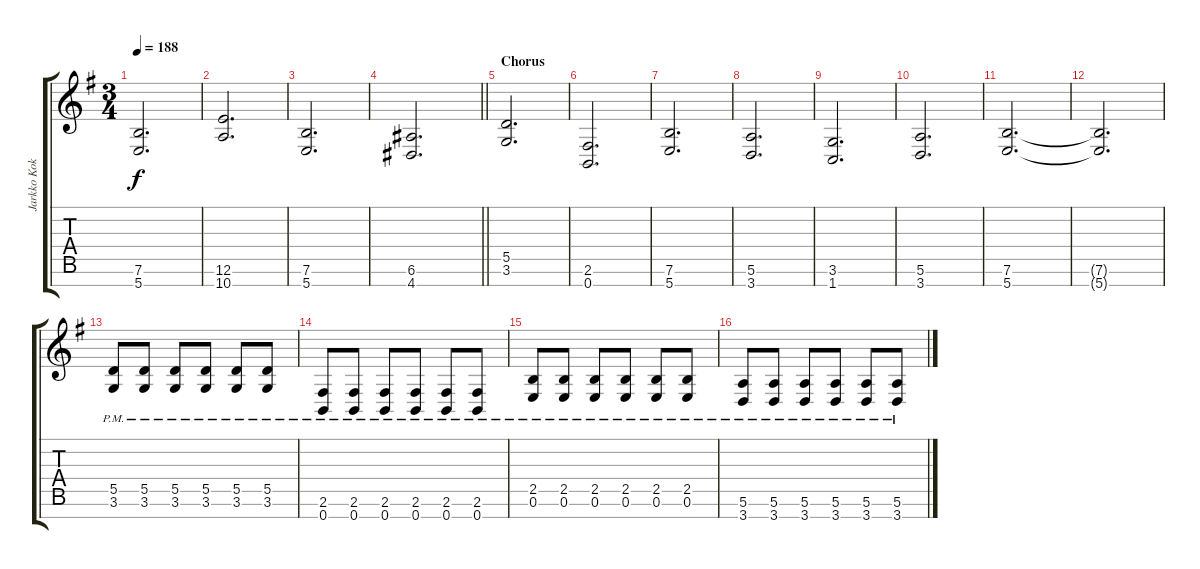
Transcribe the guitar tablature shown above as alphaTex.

\track ("Jarkko Kokko (guitar)" "Jarkko Kok") {instrument distortionguitar}
\staff {score tabs}
\tuning (E4 B3 G3 D3 A2 E2 B1) {hide}
\ts (3 4)
\tempo 188
\clef g2
\ks eminor
(7.6 5.7).2{d dy f} |
(12.6 10.7).2{d} |
(7.6 5.7).2{d} |
\barLineRight lightlight
(6.6 4.7).2{d} |
\section ("" "Chorus")
(5.5 3.6).2{d} |
(2.6 0.7).2{d} |
(7.6 5.7).2{d} |
(5.6 3.7).2{d} |
(3.6 1.7).2{d} |
(5.6 3.7).2{d} |
(7.6 5.7).2{d} |
(7.6{t} 5.7{t}).2{d} |
(5.5{pm} 3.6{pm}).8 (5.5{pm} 3.6{pm}).8 (5.5{pm} 3.6{pm}).8 (5.5{pm} 3.6{pm}).8 (5.5{pm} 3.6{pm}).8 (5.5{pm} 3.6{pm}).8 |
(2.6{pm} 0.7{pm}).8 (2.6{pm} 0.7{pm}).8 (2.6{pm} 0.7{pm}).8 (2.6{pm} 0.7{pm}).8 (2.6{pm} 0.7{pm}).8 (2.6{pm} 0.7{pm}).8 |
(2.5{pm} 0.6{pm}).8 (2.5{pm} 0.6{pm}).8 (2.5{pm} 0.6{pm}).8 (2.5{pm} 0.6{pm}).8 (2.5{pm} 0.6{pm}).8 (2.5{pm} 0.6{pm}).8 |
(5.6{pm} 3.7{pm}).8 (5.6{pm} 3.7{pm}).8 (5.6{pm} 3.7{pm}).8 (5.6{pm} 3.7{pm}).8 (5.6{pm} 3.7{pm}).8 (5.6{pm} 3.7{pm}).8
